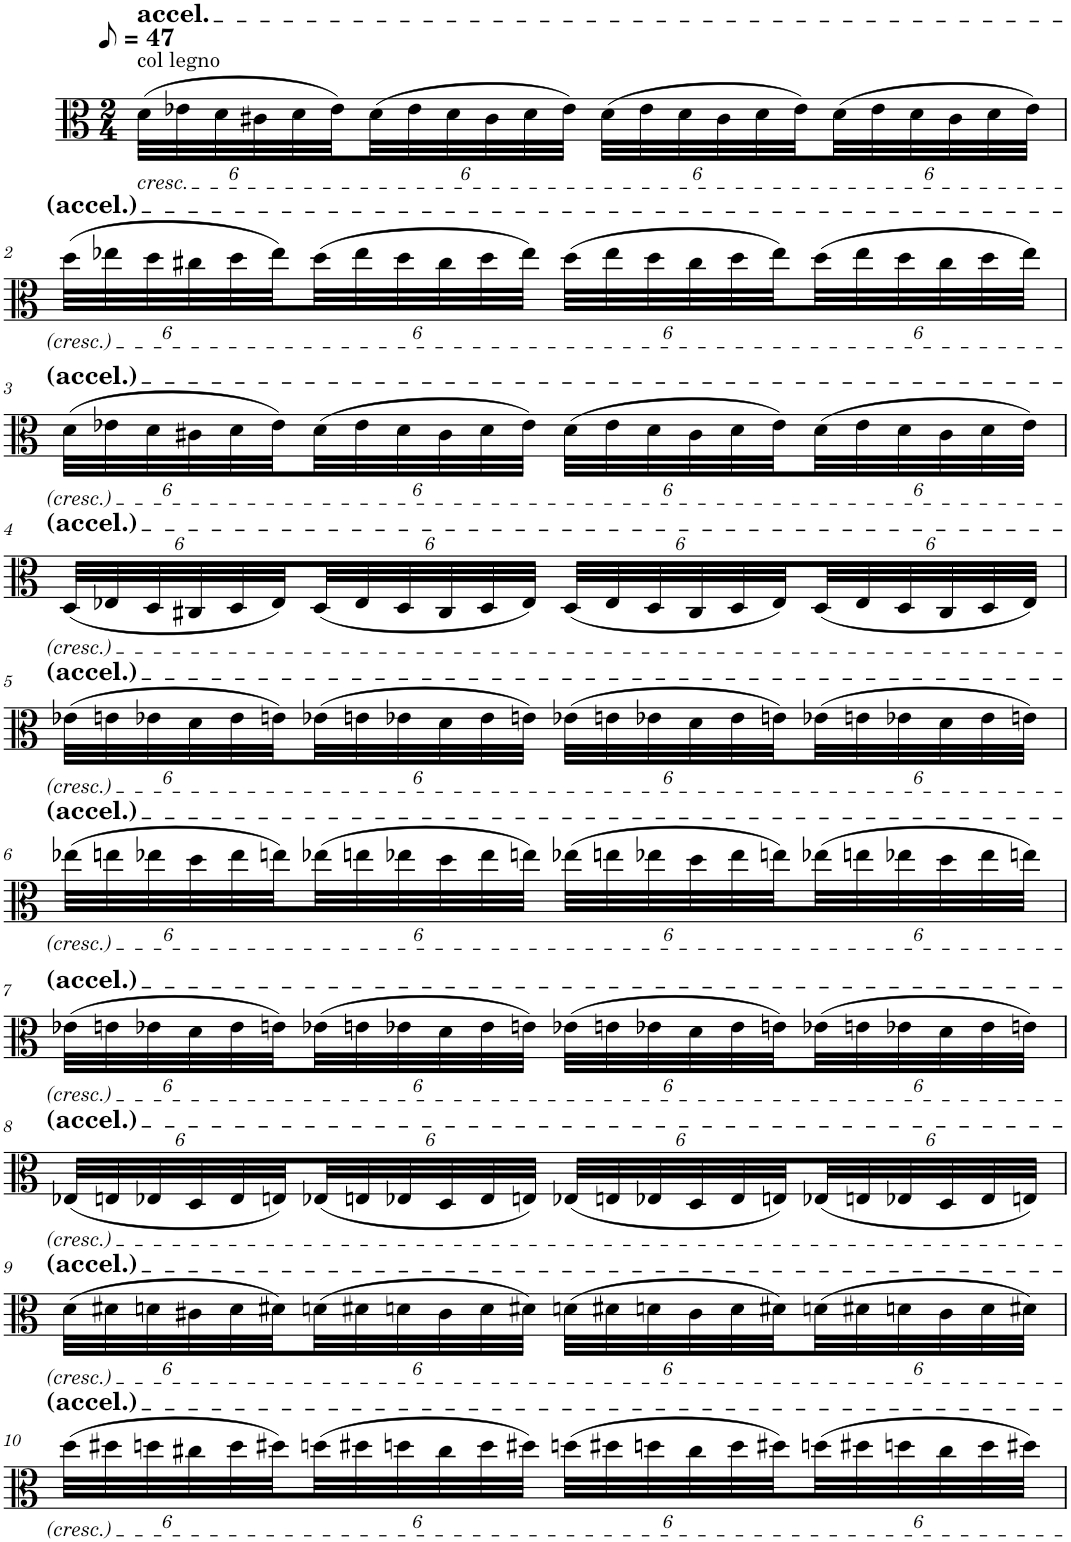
**kern
*part1
*staff1
*I"Viola
*I'Vla.
*clefC3
*k[]
*M2/4
*MM24
*Xbrackettup
=1
!LO:TX:a:t=col legno
!LO:TX:a:t=accel.
!LO:TX:b:i:t=cresc.
(48d\LLL
48e-X\
48d\
48c#X\
48d\
48e-\)
(48d\
48e-\
48d\
48c#\
48d\
48e-\JJJ)
(48d\LLL
48e-\
48d\
48c#\
48d\
48e-\)
(48d\
48e-\
48d\
48c#\
48d\
48e-\JJJ)
!!LO:LB:g=z
=2
(48dd\LLL
48ee-X\
48dd\
48cc#X\
48dd\
48ee-\)
(48dd\
48ee-\
48dd\
48cc#\
48dd\
48ee-\JJJ)
(48dd\LLL
48ee-\
48dd\
48cc#\
48dd\
48ee-\)
(48dd\
48ee-\
48dd\
48cc#\
48dd\
48ee-\JJJ)
!!LO:LB:g=z
=3
(48d\LLL
48e-X\
48d\
48c#X\
48d\
48e-\)
(48d\
48e-\
48d\
48c#\
48d\
48e-\JJJ)
(48d\LLL
48e-\
48d\
48c#\
48d\
48e-\)
(48d\
48e-\
48d\
48c#\
48d\
48e-\JJJ)
!!LO:LB:g=z
=4
(48D/LLL
48E-X/
48D/
48C#X/
48D/
48E-/)
(48D/
48E-/
48D/
48C#/
48D/
48E-/JJJ)
(48D/LLL
48E-/
48D/
48C#/
48D/
48E-/)
(48D/
48E-/
48D/
48C#/
48D/
48E-/JJJ)
!!LO:LB:g=z
=5
(48e-X\LLL
48en\
48e-X\
48d\
48e-\
48en\)
(48e-X\
48en\
48e-X\
48d\
48e-\
48en\JJJ)
(48e-X\LLL
48en\
48e-X\
48d\
48e-\
48en\)
(48e-X\
48en\
48e-X\
48d\
48e-\
48en\JJJ)
!!LO:LB:g=z
=6
(48ee-X\LLL
48een\
48ee-X\
48dd\
48ee-\
48een\)
(48ee-X\
48een\
48ee-X\
48dd\
48ee-\
48een\JJJ)
(48ee-X\LLL
48een\
48ee-X\
48dd\
48ee-\
48een\)
(48ee-X\
48een\
48ee-X\
48dd\
48ee-\
48een\JJJ)
!!LO:LB:g=z
=7
(48e-X\LLL
48en\
48e-X\
48d\
48e-\
48en\)
(48e-X\
48en\
48e-X\
48d\
48e-\
48en\JJJ)
(48e-X\LLL
48en\
48e-X\
48d\
48e-\
48en\)
(48e-X\
48en\
48e-X\
48d\
48e-\
48en\JJJ)
!!LO:LB:g=z
=8
(48E-X/LLL
48En/
48E-X/
48D/
48E-/
48En/)
(48E-X/
48En/
48E-X/
48D/
48E-/
48En/JJJ)
(48E-X/LLL
48En/
48E-X/
48D/
48E-/
48En/)
(48E-X/
48En/
48E-X/
48D/
48E-/
48En/JJJ)
!!LO:LB:g=z
=9
(48d\LLL
48d#X\
48dn\
48c#X\
48d\
48d#X\)
(48dn\
48d#X\
48dn\
48c#\
48d\
48d#X\JJJ)
(48dn\LLL
48d#X\
48dn\
48c#\
48d\
48d#X\)
(48dn\
48d#X\
48dn\
48c#\
48d\
48d#X\JJJ)
!!LO:LB:g=z
=10
(48dd\LLL
48dd#X\
48ddn\
48cc#X\
48dd\
48dd#X\)
(48ddn\
48dd#X\
48ddn\
48cc#\
48dd\
48dd#X\JJJ)
(48ddn\LLL
48dd#X\
48ddn\
48cc#\
48dd\
48dd#X\)
(48ddn\
48dd#X\
48ddn\
48cc#\
48dd\
48dd#X\JJJ)
=
*-
